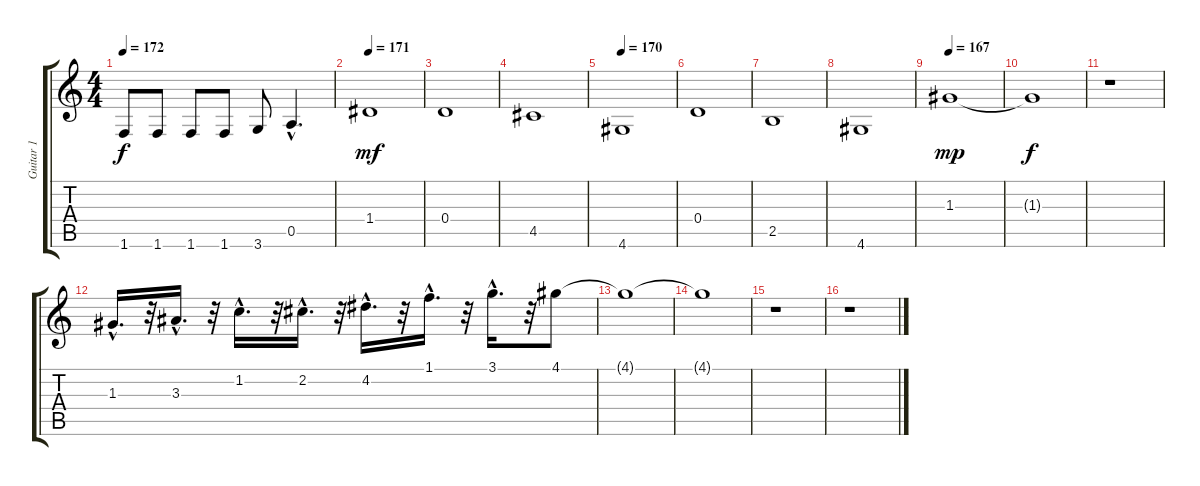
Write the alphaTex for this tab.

\track ("Guitar 1" "Guitar 1") {instrument distortionguitar}
\staff {score tabs}
\tuning (E4 B3 G3 D3 A2 E2) {hide}
\ts (4 4)
\tempo 172
\clef g2
\ks c
1.6.8{dy f} 1.6.8 1.6.8 1.6.8 3.6.8 0.5{hac}.4{d} |
\tempo 171
1.4.1{dy mf} |
0.4.1 |
4.5.1 |
\tempo 170
4.6.1 |
0.4.1 |
2.5.1 |
4.6.1 |
\tempo 167
1.3.1{dy mp} |
1.3{t}.1{dy f} |
r.1 |
1.3{hac}.16{d} r.32 3.3{hac}.16{d} r.32 1.2{hac}.16{d} r.32 2.2{hac}.16{d} r.32 4.2{hac}.16{d} r.32 1.1{hac}.16{d} r.32 3.1{hac}.16{d} r.32 4.1.8 |
4.1{t}.1 |
4.1{t}.1 |
r.1 |
r.1
